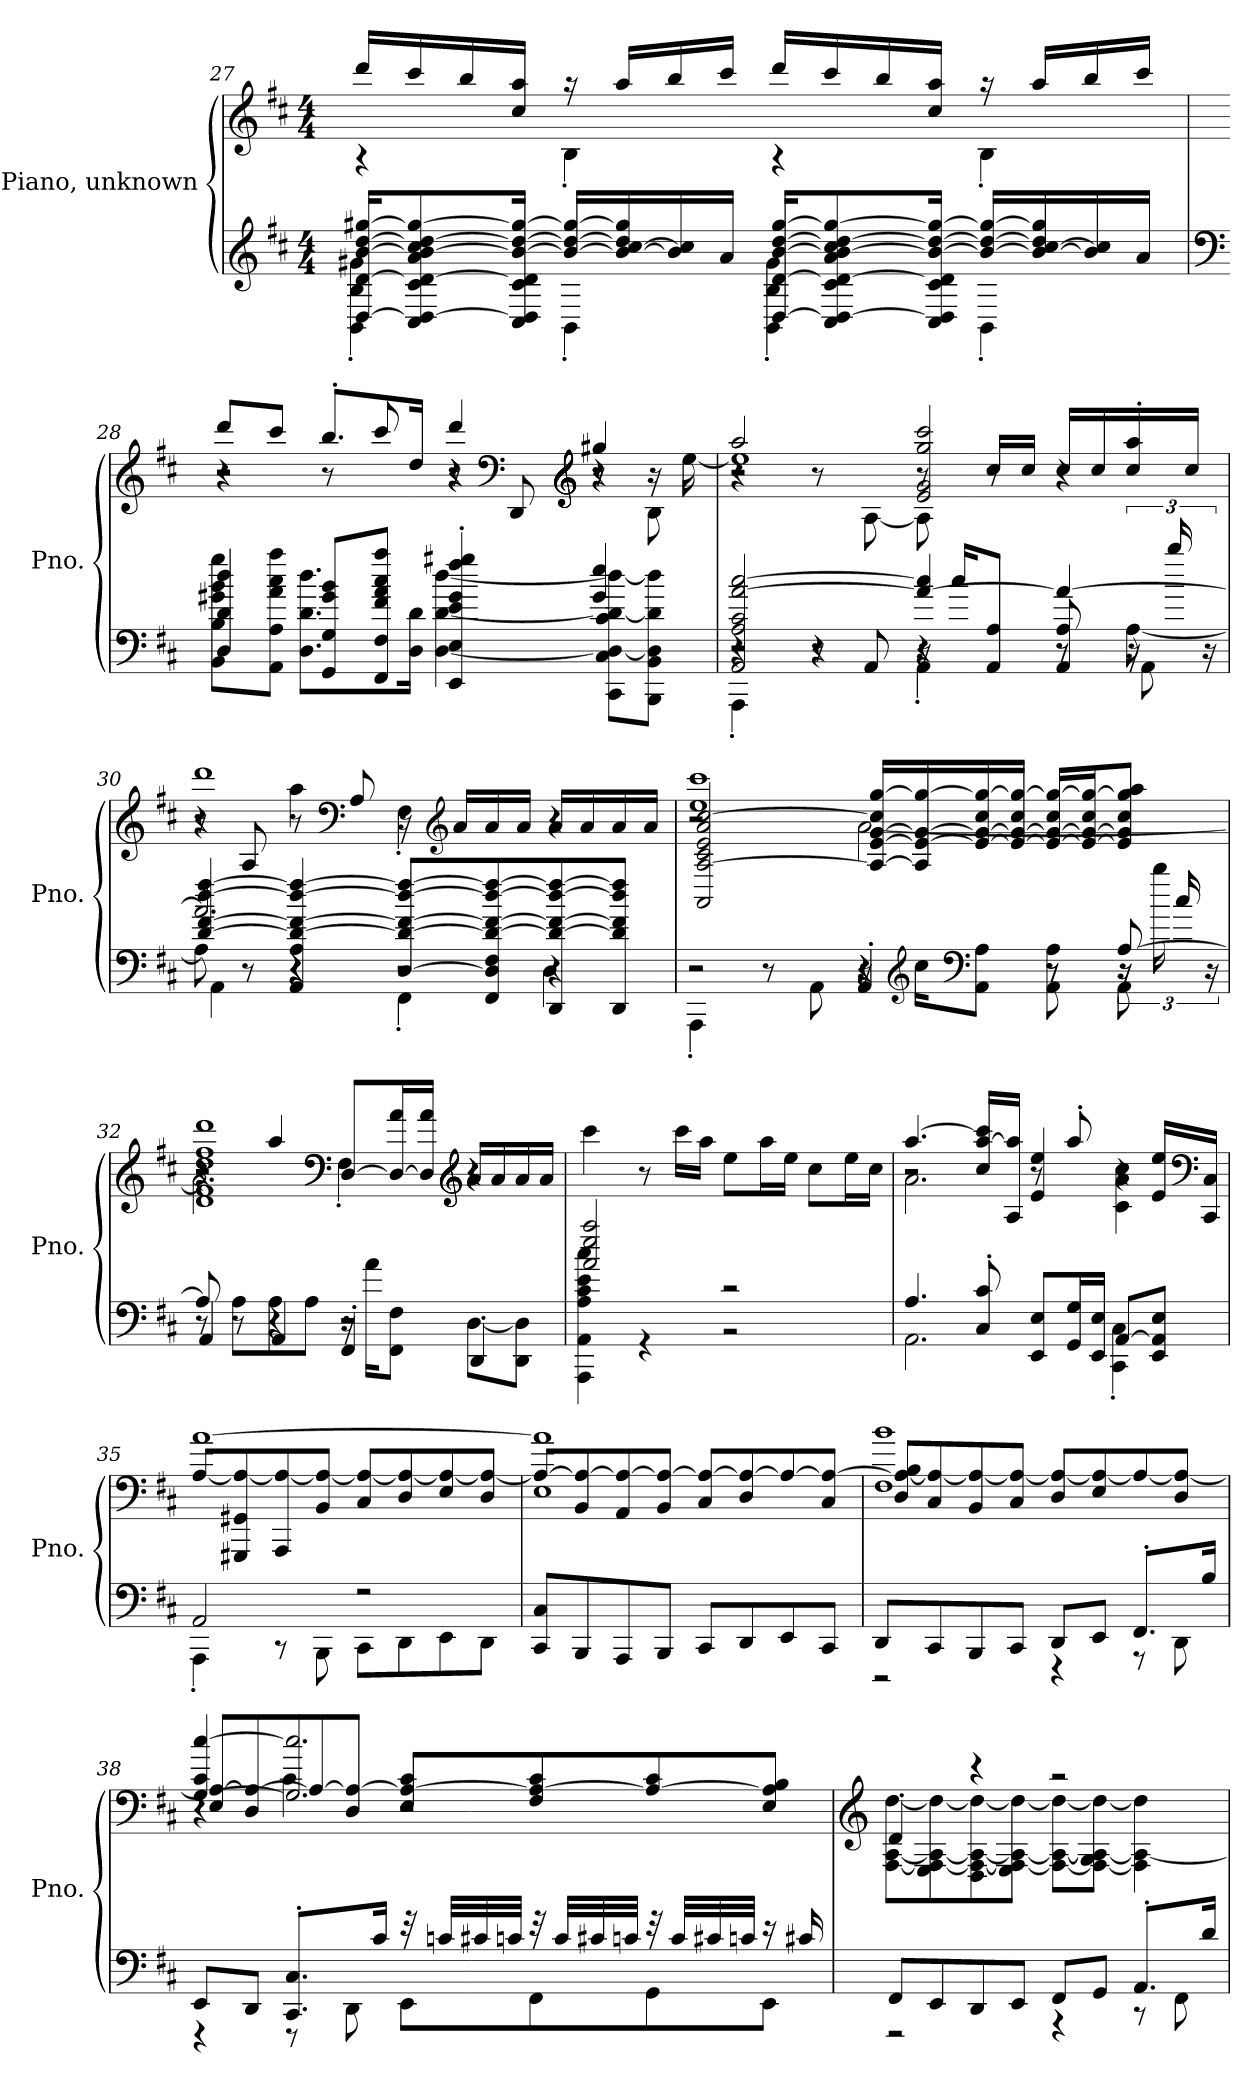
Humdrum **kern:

**kern	**kern
*part1	*part1
*staff2	*staff1
*I"Piano, unknown	*
*I'Pno.	*
!!LO:LB:g=z
*clefG2	*clefG2
*k[f#c#]	*k[f#c#]
*M4/4	*M4/4
=27	=27
*^	*^
[16D/ [16d/ [16b/ [16dd/ [16gg#X/KL	4BB\' 4B\' 4g#X\'	16ddd/LL	4r
8C#/ 8D/_ 8c#/ 8d/_ 8a/ 8b/_ 8cc#/ 8dd/_ 8gg#/_	.	16ccc#/	.
.	.	16bb/	.
16C#/ 16D/] 16c#/ 16d/] 16b/_ 16dd/_ 16gg#/_Jk	.	16cc#/ 16aa/JJ	.
16b/_ 16dd/_ 16gg#/_LL	4BB'\	16r	4B'\
16b/_ [16cc#/ 16dd/] 16gg#/]	.	16aa/LL	.
16b/] 16cc#/]	.	16bb/	.
16a/JJ	.	16ccc#/JJ	.
[16D/ [16d/ [16b/ [16dd/ [16gg#/KL	4BB\' 4B\' 4g#\'	16ddd/LL	4r
8C#/ 8D/_ 8c#/ 8d/_ 8a/ 8b/_ 8cc#/ 8dd/_ 8gg#/_	.	16ccc#/	.
.	.	16bb/	.
16C#/ 16D/] 16c#/ 16d/] 16b/_ 16dd/_ 16gg#/_Jk	.	16cc#/ 16aa/JJ	.
16b/_ 16dd/_ 16gg#/_LL	4BB'\	16r	4B'\
16b/_ [16cc#/ 16dd/] 16gg#/]	.	16aa/LL	.
16b/] 16cc#/]	.	16bb/	.
16a/JJ	.	16ccc#/JJ	.
*	*	*v	*v
!!LO:PB:g=z
=28	=28	=28
*clefF4	*	*
*	*	*^
*	*	*	*^
*	*	*	*	*^
4D/ 4d/ 4dd/	8BB\ 8B\ 8g#X\ 8b\ 8gg\L	4r	2r	8ddd/L	2r
.	8AA\ 8A\ 8a\ 8cc#\ 8aa\J	.	.	8ccc#/J	.
8GG/ 8G/ 8g#/ 8b/L	8.D\ 8.d\ 8.dd\L	8r	.	8.bb'/L	.
8FF#/ 8F#/ 8f#/ 8a/ 8cc#/ 8aa/J	.	8ccc#/	.	.	.
.	16D\ 16d\Jk	.	.	16dd/Jk	.
4EE/' 4E/' 4e/' 4g#/' 4ff#/' 4gg#X/'	[4D\ [4d\ [4dd\	4ddd/	4r	8r	4r
*	*	*clefF4	*	*	*
.	.	.	.	8DD/	.
*	*	*clefG2	*	*	*
4g#/ 4ee/	8CC#\ 8C#\ 8D\_ 8c#\ 8d\_ 8dd\_L	4gg#X/	8r	4r	8r
.	8BBB\ 8BB\ 8D\] 8d\] 8dd\]J	.	16r	.	8B\
.	.	.	[16ee\	.	.
=29	=29	=29	=29	=29	=29
*^	*^	*	*	*	*
2AA/ 2A/ 2c#/ [2a/ [2cc#/	2r	4r	4AAA'\	2aa/	1ee]	2r	4r
.	.	8r	4r	.	.	.	8r
.	.	8AA/	.	.	.	.	[8A\
4a/_ 4cc#/]	4r	16r	4AA'\	2e/ 2g/ 2gg/ 2ccc#/	.	8r	8A\]
.	.	16cc#/KL	.	.	.	.	.
.	.	8AA/ 8A/J	.	.	.	16cc#/LL	8r
.	.	.	.	.	.	16cc#/JJ	.
4a/_	8r	8AA/ 8A/	8r	.	.	16cc#/LL	4r
.	.	.	.	.	.	16cc#/	.
.	[8A\	24r	8AA\	.	.	16cc#/' 16aa/'	.
.	.	24bb/	.	.	.	.	.
.	.	.	.	.	.	16cc#/JJ	.
.	.	24r	.	.	.	.	.
*	*	*	*	*	*	*v	*v
!!LO:LB:g=z
=30	=30	=30	=30	=30	=30	=30
2.a/]	8A\]	[4d/ [4f#/ [4dd/ [4ff#/	4AA\	1ddd	4r	8r
.	8r	.	.	.	.	8A/
.	4r	4AA/ 4A/ 4d/_ 4f#/_ 4dd/_ 4ff#/_	4r	.	4aa\	8r
*	*	*	*	*clefF4	*	*
.	.	.	.	.	.	8A/
.	2r	[8D/ 8d/_ 8f#/_ 8dd/_ 8ff#/_L	4FF#'\	.	4F#'\	16r
*	*	*	*	*clefG2	*	*
.	.	.	.	.	.	16a/LL
.	.	8FF#/ 8D/] 8F#/ 8d/_ 8f#/_ 8dd/_ 8ff#/_	.	.	.	16a/
.	.	.	.	.	.	16a/JJ
4r	.	8DD/ 8d/_ 8f#/_ 8dd/_ 8ff#/_	4D\	.	4r	16a/LL
.	.	.	.	.	.	16a/
.	.	8DD/ 8d/] 8f#/] 8dd/] 8ff#/]J	.	.	.	16a/
.	.	.	.	.	.	16a/JJ
=31	=31	=31	=31	=31	=31	=31
2r	4AAA'\	2r	2r	1ee 1ccc#	2r	2AA/ [2A/ 2c#/ 2e/ 2a/ [2cc#/
.	8r	.	.	.	.	.
.	8AA\	.	.	.	.	.
4r	16r	4AA'/	4r	.	[2a\	16A/_ [16e/ [16g/ 16cc#/] [16gg/LL
*clefG2	*	*	*	*	*	*
.	16cc#\KL	.	.	.	.	16A/] 16e/_ 16g/_ 16gg/_
*clefF4	*	*	*	*	*	*
.	8AA\ 8A\J	.	.	.	.	16e/_ 16g/_ 16cc#/ 16gg/_
.	.	.	.	.	.	16e/_ 16g/_ 16cc#/ 16gg/_JJ
8r	8AA\ 8A\	8r	8r	.	.	16e/_ 16g/_ 16cc#/ 16gg/_LL
.	.	.	.	.	.	16e/_ 16g/_ 16cc#/ 16gg/_J
[8A/	24r	16r	8AA\	.	.	8e/] 8g/] 8cc#/ 8gg/] 8aa/J
.	24bb\	.	.	.	.	.
.	.	16cc#/	.	.	.	.
.	24r	.	.	.	.	.
*	*	*v	*v	*	*	*
!!LO:LB:g=z
=32	=32	=32	=32	=32	=32
*	*	*	*	*	*^
8A/]	8r	4AA/	1d 1f# 1dd 1ff# 1ddd	2.a\]	4r	2r
8r	8A\L	.	.	.	.	.
4r	8A\	4AA/	.	.	4aa/	.
.	8A\J	.	.	.	.	.
*	*	*	*clefF4	*	*	*
2r	16r	4FF#'/	.	.	[8D/L	4F#'\
.	16a\KL	.	.	.	.	.
.	8FF#\ 8F#\J	.	.	.	16D/_ 16a/L	.
.	.	.	.	.	16D/] 16a/JJ	.
*	*	*	*clefG2	*	*	*
.	[8D\L	4DD'/	.	4r	16a/LL	4r
.	.	.	.	.	16a/	.
.	8DD\ 8D\]J	.	.	.	16a/	.
.	.	.	.	.	16a/JJ	.
*	*v	*v	*	*	*	*
*	*	*v	*v	*v	*v
=33	=33	=33
2a/ 2ee/ 2aa/	4AAA\ 4AA\ 4A\ 4c#\ 4e\ 4cc#\	4ccc#\
.	4r	8r
.	.	16ccc#\LL
.	.	16aa\JJ
2r	2r	8ee\L
.	.	16aa\L
.	.	16ee\JJ
.	.	8cc#\L
.	.	16ee\L
.	.	16cc#\JJ
=34	=34	=34
*	*	*^
*	*	*	*^
4.A/	2.AA\	2r	2.a\	[4.aa/
8C#/' 8c#/'	.	.	.	16cc#/ 16aa/_ 16ccc#/LL
.	.	.	.	16A/ 16aa/]JJ
8EE/ 8E/L	.	4e/ 4ee/	.	8r
16GG/ 16G/L	.	.	.	8aa'/
16EE/ 16E/JJ	.	.	.	.
[8AA/L	4CC#\' 4C#\'	4r	4c#\ 4a\ 4cc#\	8r
8EE/ 8AA/] 8E/J	.	.	.	16e/ 16ee/LL
*	*	*clefF4	*	*
.	.	.	.	16CC#/ 16C#/JJ
*	*	*	*v	*v
!!LO:LB:g=z
=35	=35	=35	=35
2AA/	4AAA'\	[1a	[8A/L
.	.	.	8GGG#X/ 8GG#X/ 8A/_
.	8r	.	8AAA/ 8A/_
.	8BBB\	.	8BB/ 8A/_J
2r	8CC#\L	.	8C#/ 8A/_L
.	8DD\	.	8D/ 8A/_
.	8EE\	.	8E/ 8A/_
.	8DD\J	.	8D/ 8A/_J
*v	*v	*	*
=36	=36	=36
*	*	*^
8CC#/ 8C#/L	1a]	1E	8A/L_
8BBB/	.	.	8BB/ 8A/_
8AAA/	.	.	8AA/ 8A/_
8BBB/J	.	.	8BB/ 8A/_J
8CC#/L	.	.	8C#/ 8A/_L
8DD/	.	.	8D/ 8A/_
8EE/	.	.	8A/_
8CC#/J	.	.	8C#/ 8A/_J
*	*	*v	*v
=37	=37	=37
*^	*	*
8DD/L	2r	1F# 1b	8D/ 8A/_ 8B/L
8CC#/	.	.	8C#/ 8A/_
8BBB/	.	.	8BB/ 8A/_
8CC#/J	.	.	8C#/ 8A/_J
8DD/L	4r	.	8D/ 8A/_L
8EE/J	.	.	8E/ 8A/_
8.FF#'/L	8r	.	8A/_
.	8DD\	.	8D/ 8A/_J
16B/Jk	.	.	.
!!LO:LB:g=z
=38	=38	=38	=38
*	*	*	*^
8EE/L	4r	[4G/ 4c#/ [4cc#/	4r	8E/ 8A/_L
8DD/J	.	.	.	8D/ 8A/_
8.CC#/' 8.C#/'L	8r	2.G/] 2.cc#/]	4c#\	8A/_
.	8DD\	.	.	8D/ 8A/_J
16c#/Jk	.	.	.	.
32r	8EE\L	.	2r	8E/ 8A/_ 8c#/L
32cn/LLL	.	.	.	.
32c#X/	.	.	.	.
32cn/JJJ	.	.	.	.
32r	8FF#\	.	.	8F#/ 8A/_ 8c#/
32c/LLL	.	.	.	.
32c#X/	.	.	.	.
32cn/JJJ	.	.	.	.
32r	8GG\	.	.	8A/_ 8c#/
32c/LLL	.	.	.	.
32c#X/	.	.	.	.
32cn/JJJ	.	.	.	.
16r	8EE\J	.	.	8E/ 8A/] 8B/J
16c#X/	.	.	.	.
*	*	*v	*v	*v
!!LO:LB:g=z
=39	=39	=39
*	*	*clefG2
*	*	*^
8FF#/L	2r	4d'/	[8F#\ [8A\ [8dd\L
8EE/	.	.	8E\ 8F#\_ 8A\_ 8dd\_
8DD/	.	4r	8D\ 8F#\_ 8A\_ 8dd\_
8EE/J	.	.	8E\ 8F#\_ 8A\_ 8dd\_J
8FF#/L	4r	2r	8F#\_ 8A\_ 8dd\_L
8GG/J	.	.	8F#\_ 8G\ 8A\_ 8dd\_J
8.AA'/L	8r	.	4F#\] 4A\_ 4dd\]
.	8FF#\	.	.
16d/Jk	.	.	.
*v	*v	*	*
*	*v	*v
=	=
*-	*-
